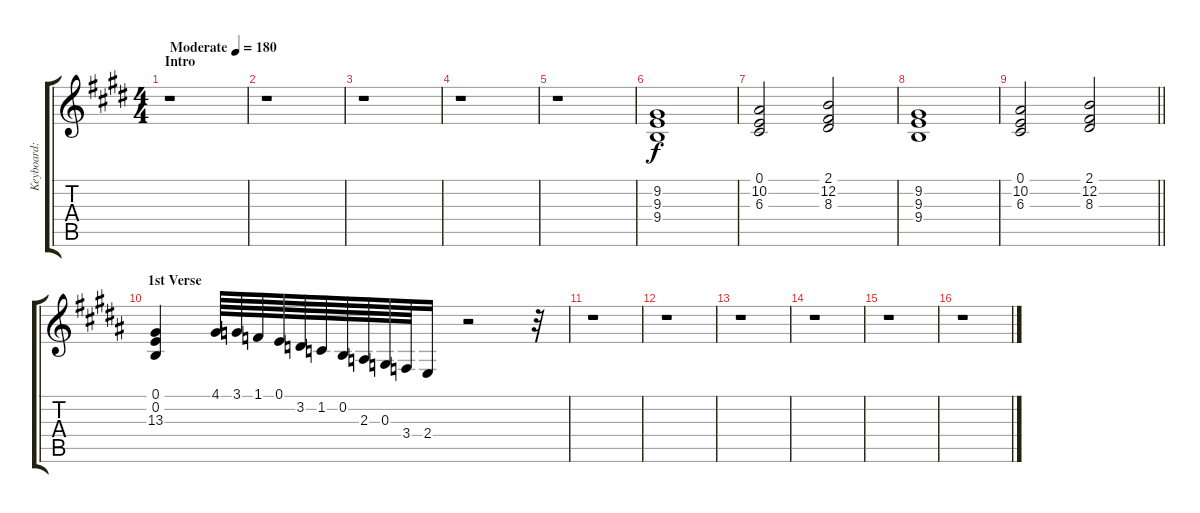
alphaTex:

\track ("Keyboard: Mugi" "Keyboard: ") {instrument lead2sawtooth}
\staff {score tabs}
\tuning (E4 B3 G3 D3 A2 E2) {hide}
\ts (4 4)
\section ("" "Intro")
\tempo (180 "Moderate")
\clef g2
\ks e
r.1{dy f instrument lead2sawtooth} |
r.1 |
r.1 |
r.1 |
r.1 |
(9.2 9.3 9.4).1 |
(0.1 10.2 6.3).2 (2.1 12.2 8.3).2 |
(9.2 9.3 9.4).1 |
\barLineRight lightlight
(0.1 10.2 6.3).2 (2.1 12.2 8.3).2 |
\section ("" "1st Verse")
\ks b
(0.1 0.2 13.3).4 4.1.64 3.1.64 1.1.64 0.1.64 3.2.64 1.2.64 0.2.64 2.3.64 0.3.64 3.4.64 2.4.16 r.2 r.32 |
r.1 |
r.1 |
r.1 |
r.1 |
r.1 |
r.1
